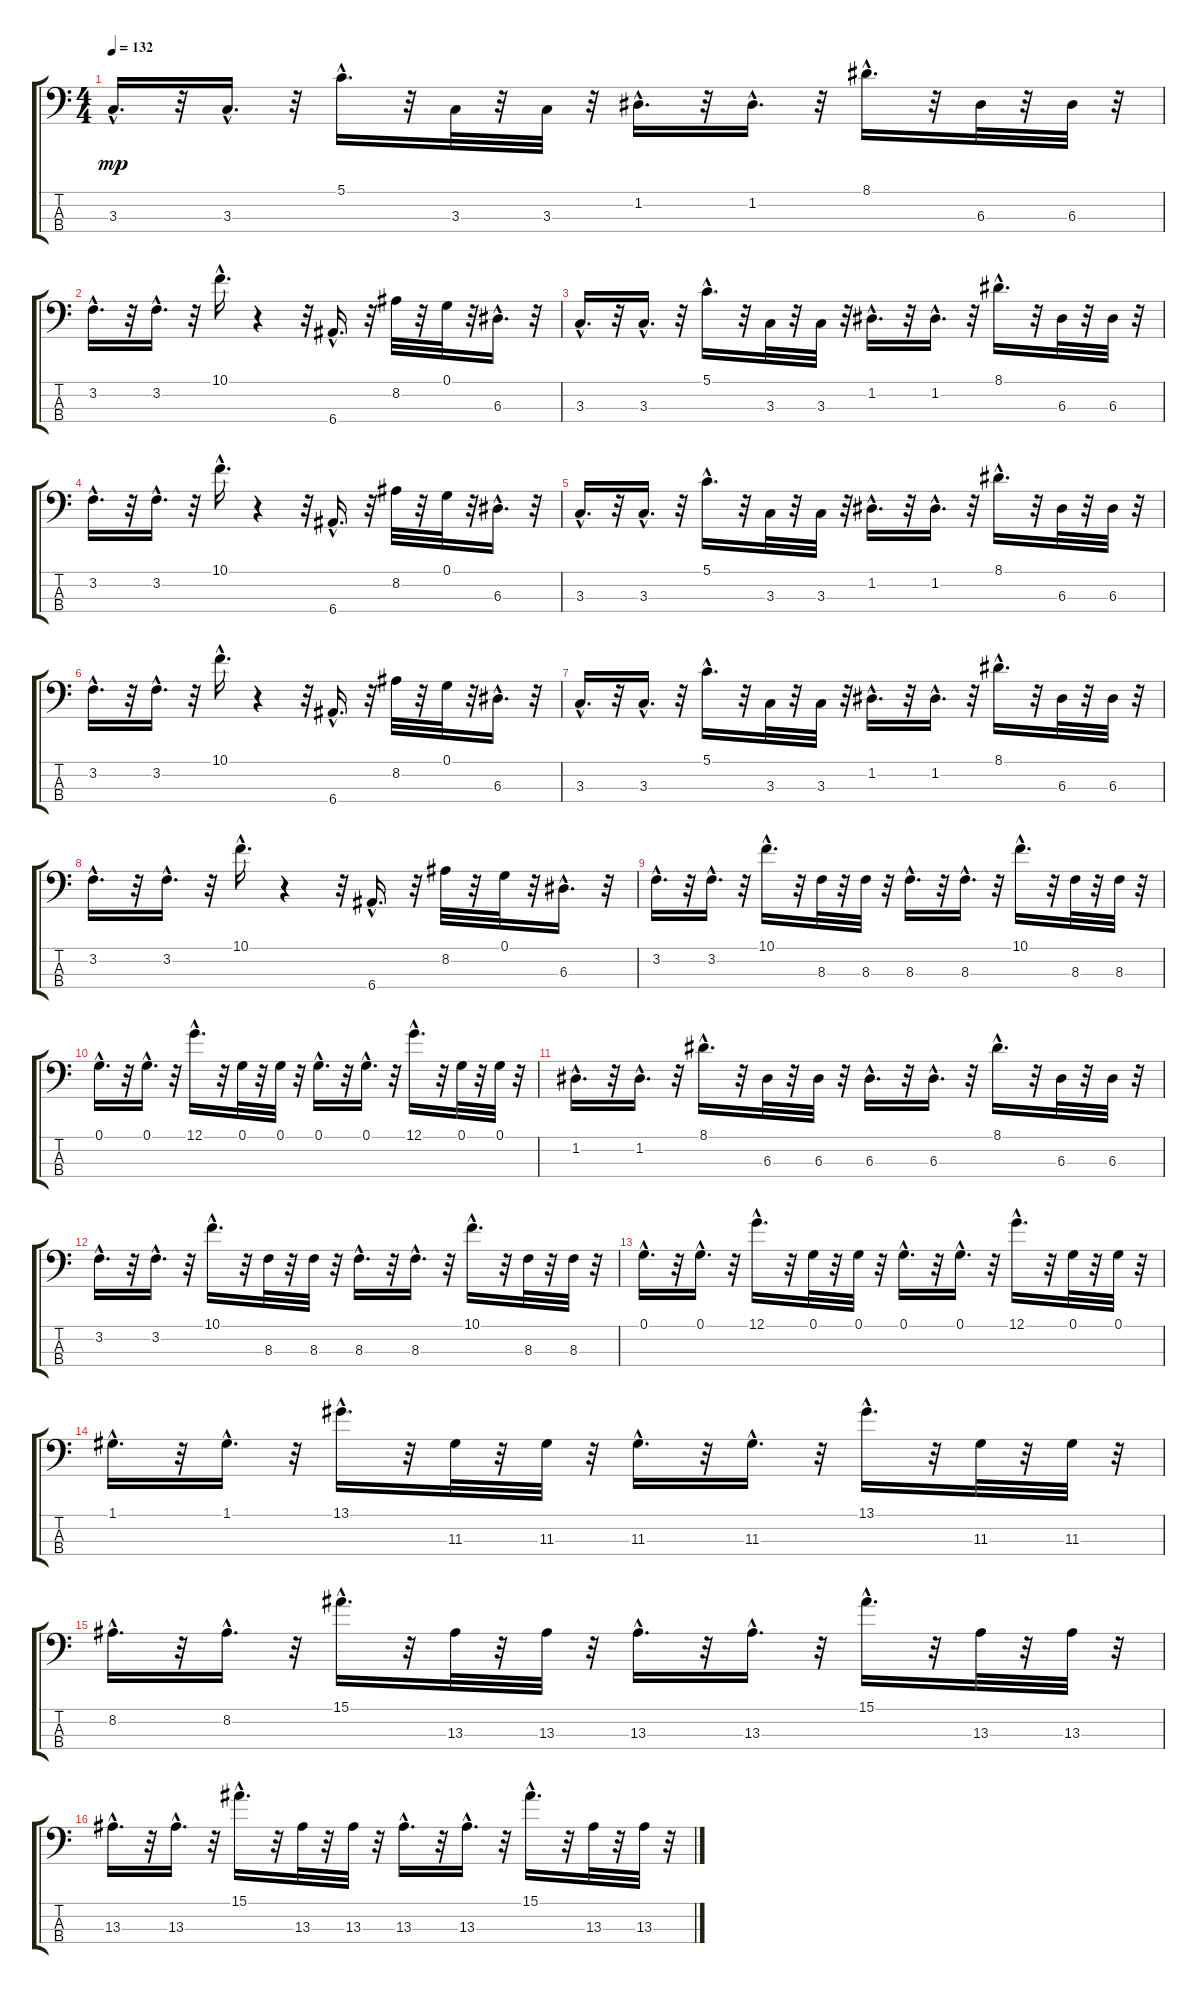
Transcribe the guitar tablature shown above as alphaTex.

\track "" {instrument electricbassfinger}
\staff {score tabs}
\tuning (G2 D2 A1 E1) {hide}
\ts (4 4)
\tempo 132
\clef f4
\ks c
3.3{hac}.16{d dy mp} r.32 3.3{hac}.16{d} r.32 5.1{hac}.16{d} r.32 3.3.32 r.32 3.3.32 r.32 1.2{hac}.16{d} r.32 1.2{hac}.16{d} r.32 8.1{hac}.16{d} r.32 6.3.32 r.32 6.3.32 r.32 |
3.2{hac}.16{d} r.32 3.2{hac}.16{d} r.32 10.1{hac}.16{d} r.4 r.32 6.4{hac}.16{d} r.32 8.2.32 r.32 0.1.32 r.32 6.3{hac}.16{d} r.32 |
3.3{hac}.16{d} r.32 3.3{hac}.16{d} r.32 5.1{hac}.16{d} r.32 3.3.32 r.32 3.3.32 r.32 1.2{hac}.16{d} r.32 1.2{hac}.16{d} r.32 8.1{hac}.16{d} r.32 6.3.32 r.32 6.3.32 r.32 |
3.2{hac}.16{d} r.32 3.2{hac}.16{d} r.32 10.1{hac}.16{d} r.4 r.32 6.4{hac}.16{d} r.32 8.2.32 r.32 0.1.32 r.32 6.3{hac}.16{d} r.32 |
3.3{hac}.16{d} r.32 3.3{hac}.16{d} r.32 5.1{hac}.16{d} r.32 3.3.32 r.32 3.3.32 r.32 1.2{hac}.16{d} r.32 1.2{hac}.16{d} r.32 8.1{hac}.16{d} r.32 6.3.32 r.32 6.3.32 r.32 |
3.2{hac}.16{d} r.32 3.2{hac}.16{d} r.32 10.1{hac}.16{d} r.4 r.32 6.4{hac}.16{d} r.32 8.2.32 r.32 0.1.32 r.32 6.3{hac}.16{d} r.32 |
3.3{hac}.16{d} r.32 3.3{hac}.16{d} r.32 5.1{hac}.16{d} r.32 3.3.32 r.32 3.3.32 r.32 1.2{hac}.16{d} r.32 1.2{hac}.16{d} r.32 8.1{hac}.16{d} r.32 6.3.32 r.32 6.3.32 r.32 |
3.2{hac}.16{d} r.32 3.2{hac}.16{d} r.32 10.1{hac}.16{d} r.4 r.32 6.4{hac}.16{d} r.32 8.2.32 r.32 0.1.32 r.32 6.3{hac}.16{d} r.32 |
3.2{hac}.16{d} r.32 3.2{hac}.16{d} r.32 10.1{hac}.16{d} r.32 8.3.32 r.32 8.3.32 r.32 8.3{hac}.16{d} r.32 8.3{hac}.16{d} r.32 10.1{hac}.16{d} r.32 8.3.32 r.32 8.3.32 r.32 |
0.1{hac}.16{d} r.32 0.1{hac}.16{d} r.32 12.1{hac}.16{d} r.32 0.1.32 r.32 0.1.32 r.32 0.1{hac}.16{d} r.32 0.1{hac}.16{d} r.32 12.1{hac}.16{d} r.32 0.1.32 r.32 0.1.32 r.32 |
1.2{hac}.16{d} r.32 1.2{hac}.16{d} r.32 8.1{hac}.16{d} r.32 6.3.32 r.32 6.3.32 r.32 6.3{hac}.16{d} r.32 6.3{hac}.16{d} r.32 8.1{hac}.16{d} r.32 6.3.32 r.32 6.3.32 r.32 |
3.2{hac}.16{d} r.32 3.2{hac}.16{d} r.32 10.1{hac}.16{d} r.32 8.3.32 r.32 8.3.32 r.32 8.3{hac}.16{d} r.32 8.3{hac}.16{d} r.32 10.1{hac}.16{d} r.32 8.3.32 r.32 8.3.32 r.32 |
0.1{hac}.16{d} r.32 0.1{hac}.16{d} r.32 12.1{hac}.16{d} r.32 0.1.32 r.32 0.1.32 r.32 0.1{hac}.16{d} r.32 0.1{hac}.16{d} r.32 12.1{hac}.16{d} r.32 0.1.32 r.32 0.1.32 r.32 |
1.1{hac}.16{d} r.32 1.1{hac}.16{d} r.32 13.1{hac}.16{d} r.32 11.3.32 r.32 11.3.32 r.32 11.3{hac}.16{d} r.32 11.3{hac}.16{d} r.32 13.1{hac}.16{d} r.32 11.3.32 r.32 11.3.32 r.32 |
8.2{hac}.16{d} r.32 8.2{hac}.16{d} r.32 15.1{hac}.16{d} r.32 13.3.32 r.32 13.3.32 r.32 13.3{hac}.16{d} r.32 13.3{hac}.16{d} r.32 15.1{hac}.16{d} r.32 13.3.32 r.32 13.3.32 r.32 |
13.3{hac}.16{d} r.32 13.3{hac}.16{d} r.32 15.1{hac}.16{d} r.32 13.3.32 r.32 13.3.32 r.32 13.3{hac}.16{d} r.32 13.3{hac}.16{d} r.32 15.1{hac}.16{d} r.32 13.3.32 r.32 13.3.32 r.32
